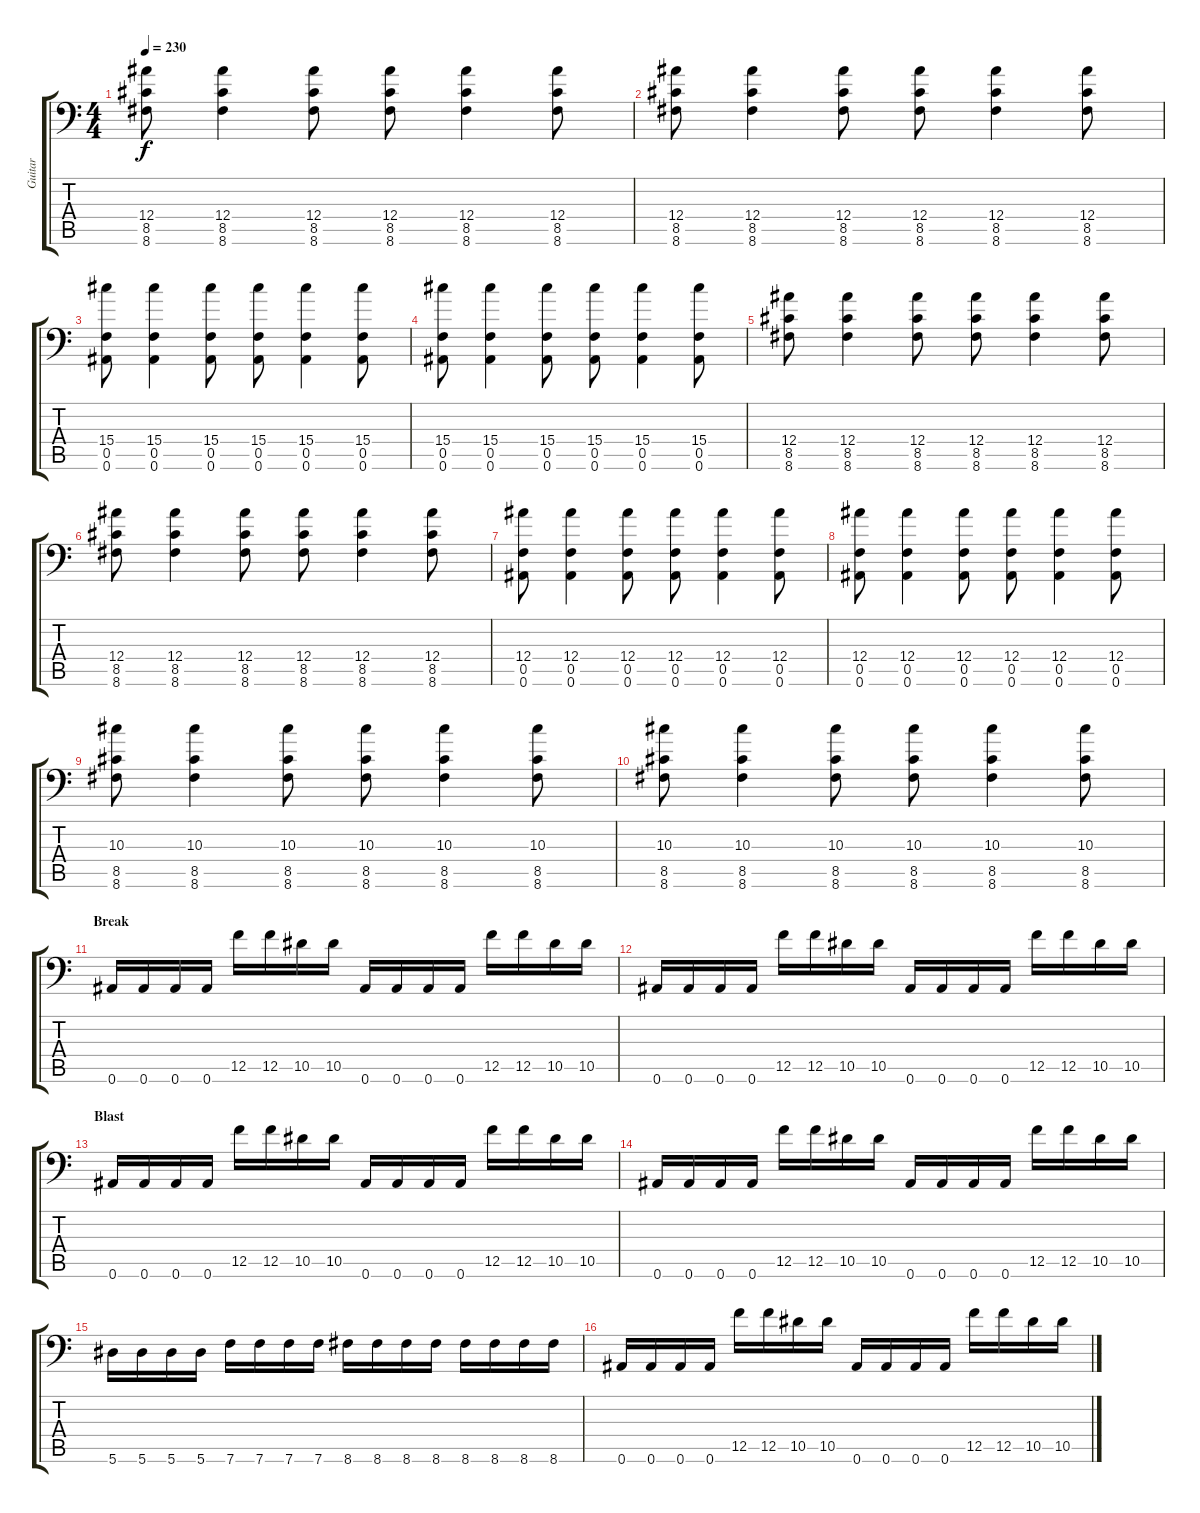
\track ("Guitar " "Guitar ") {instrument overdrivenguitar}
\staff {score tabs}
\tuning (C4 G3 Eb3 Bb2 F2 Bb1) {hide}
\ts (4 4)
\tempo 230
\clef f4
\ks c
(12.4 8.5 8.6).8{dy f} (12.4 8.5 8.6).4 (12.4 8.5 8.6).8 (12.4 8.5 8.6).8 (12.4 8.5 8.6).4 (12.4 8.5 8.6).8 |
(12.4 8.5 8.6).8 (12.4 8.5 8.6).4 (12.4 8.5 8.6).8 (12.4 8.5 8.6).8 (12.4 8.5 8.6).4 (12.4 8.5 8.6).8 |
(15.4 0.5 0.6).8 (15.4 0.5 0.6).4 (15.4 0.5 0.6).8 (15.4 0.5 0.6).8 (15.4 0.5 0.6).4 (15.4 0.5 0.6).8 |
(15.4 0.5 0.6).8 (15.4 0.5 0.6).4 (15.4 0.5 0.6).8 (15.4 0.5 0.6).8 (15.4 0.5 0.6).4 (15.4 0.5 0.6).8 |
(12.4 8.5 8.6).8 (12.4 8.5 8.6).4 (12.4 8.5 8.6).8 (12.4 8.5 8.6).8 (12.4 8.5 8.6).4 (12.4 8.5 8.6).8 |
(12.4 8.5 8.6).8 (12.4 8.5 8.6).4 (12.4 8.5 8.6).8 (12.4 8.5 8.6).8 (12.4 8.5 8.6).4 (12.4 8.5 8.6).8 |
(12.4 0.5 0.6).8 (12.4 0.5 0.6).4 (12.4 0.5 0.6).8 (12.4 0.5 0.6).8 (12.4 0.5 0.6).4 (12.4 0.5 0.6).8 |
(12.4 0.5 0.6).8 (12.4 0.5 0.6).4 (12.4 0.5 0.6).8 (12.4 0.5 0.6).8 (12.4 0.5 0.6).4 (12.4 0.5 0.6).8 |
(10.3 8.5 8.6).8 (10.3 8.5 8.6).4 (10.3 8.5 8.6).8 (10.3 8.5 8.6).8 (10.3 8.5 8.6).4 (10.3 8.5 8.6).8 |
(10.3 8.5 8.6).8 (10.3 8.5 8.6).4 (10.3 8.5 8.6).8 (10.3 8.5 8.6).8 (10.3 8.5 8.6).4 (10.3 8.5 8.6).8 |
\section ("" "Break")
0.6.16 0.6.16 0.6.16 0.6.16 12.5.16 12.5.16 10.5.16 10.5.16 0.6.16 0.6.16 0.6.16 0.6.16 12.5.16 12.5.16 10.5.16 10.5.16 |
0.6.16 0.6.16 0.6.16 0.6.16 12.5.16 12.5.16 10.5.16 10.5.16 0.6.16 0.6.16 0.6.16 0.6.16 12.5.16 12.5.16 10.5.16 10.5.16 |
\section ("" "Blast")
0.6.16 0.6.16 0.6.16 0.6.16 12.5.16 12.5.16 10.5.16 10.5.16 0.6.16 0.6.16 0.6.16 0.6.16 12.5.16 12.5.16 10.5.16 10.5.16 |
0.6.16 0.6.16 0.6.16 0.6.16 12.5.16 12.5.16 10.5.16 10.5.16 0.6.16 0.6.16 0.6.16 0.6.16 12.5.16 12.5.16 10.5.16 10.5.16 |
5.6.16 5.6.16 5.6.16 5.6.16 7.6.16 7.6.16 7.6.16 7.6.16 8.6.16 8.6.16 8.6.16 8.6.16 8.6.16 8.6.16 8.6.16 8.6.16 |
0.6.16 0.6.16 0.6.16 0.6.16 12.5.16 12.5.16 10.5.16 10.5.16 0.6.16 0.6.16 0.6.16 0.6.16 12.5.16 12.5.16 10.5.16 10.5.16
